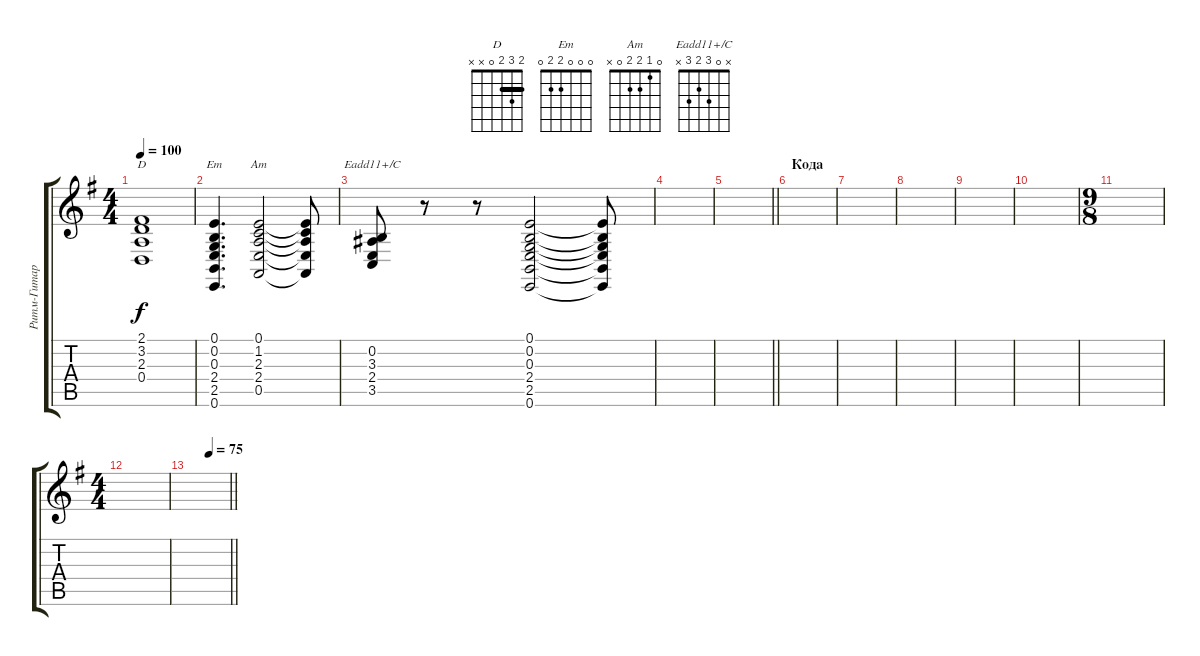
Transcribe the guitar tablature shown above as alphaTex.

\track ("Ритм-Гитара (Бой)" "Ритм-Гитар") {instrument orchestralharp}
\staff {score tabs}
\tuning (E4 B3 G3 D3 A2 E2) {hide}
\chord ("D" 2 3 2 0 x x) {barre 2}
\chord ("Em" 0 0 0 2 2 0)
\chord ("Am" 0 1 2 2 0 x)
\chord ("Eadd11+/C" x 0 3 2 3 x)
\ts (4 4)
\tempo 100
\clef g2
\ks eminor
(2.1 3.2 2.3 0.4).1{ch "D" dy f} |
(0.1 0.2 0.3 2.4 2.5 0.6).4{d ch "Em"} (0.1 1.2 2.3 2.4 0.5).2{ch "Am"} (0.1{t} 1.2{t} 2.3{t} 2.4{t} 0.5{t}).8 |
(0.2 3.3 2.4 3.5).8{ch "Eadd11+/C"} r.8 r.8 (0.1 0.2 0.3 2.4 2.5 0.6).2 (0.1{t} 0.2{t} 0.3{t} 2.4{t} 2.5{t} 0.6{t}).8 |
|
\barLineRight lightlight
|
\section ("" "Кода")
|
|
|
|
|
\ts (9 8)
|
\ts (4 4)
|
\tempo (75 0.5)
\barLineRight lightlight
